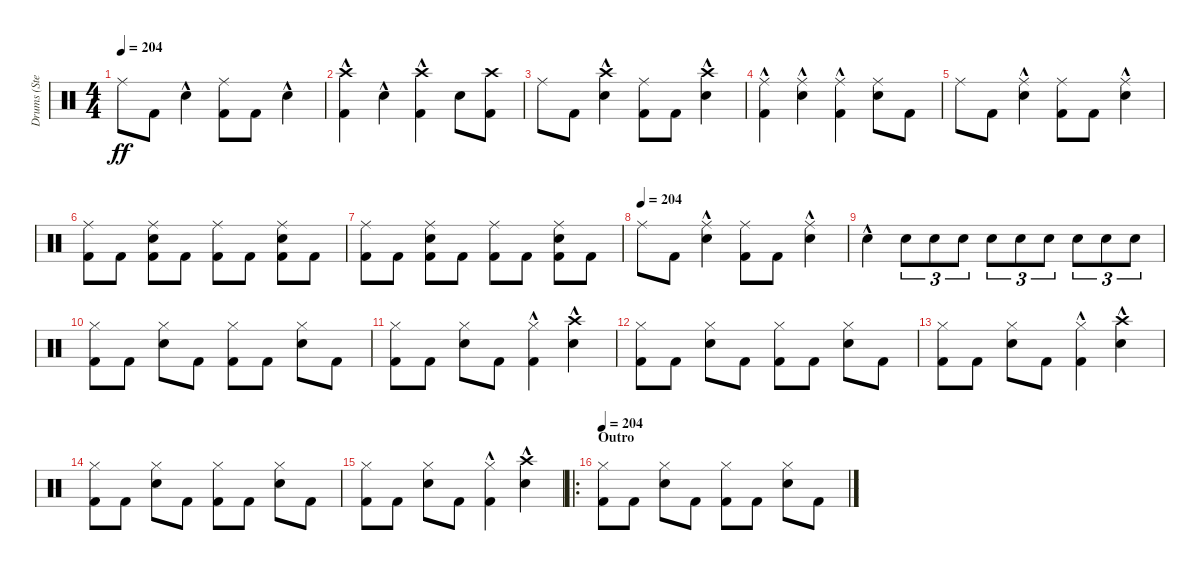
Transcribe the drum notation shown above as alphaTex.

\track ("Drums (Steven)" "Drums (Ste") {instrument percussion}
\staff {score}
\articulation defaults
\ts (4 4)
\tempo 204
\clef neutral
\ks c "Ride (middle)".8{dy ff} "Kick (hit) 2".8 "Snare (hit) 2"{hac}.4
("Kick (hit) 2" "Ride (middle)").8 "Kick (hit) 2".8 "Snare (hit) 2"{hac}.4 |
("Kick (hit) 2"{hac} "Crash high (hit)"{hac}).4 "Snare (hit) 2"{hac}.4 ("Kick (hit) 2"{hac} "Crash high (hit)"{hac}).4 "Snare (hit) 2".8 ("Kick (hit) 2" "Crash high (hit)").8 |
"Ride (middle)".8 "Kick (hit) 2".8 ("Snare (hit) 2"{hac} "Crash high (hit)"{hac}).4 ("Kick (hit) 2" "Ride (middle)").8 "Kick (hit) 2".8 ("Snare (hit) 2"{hac} "Crash high (hit)"{hac}).4 |
("Kick (hit) 2"{hac} "Ride (middle)"{hac}).4 ("Snare (hit) 2"{hac} "Ride (middle)"{hac}).4 ("Kick (hit) 2"{hac} "Ride (middle)"{hac}).4 ("Snare (hit) 2" "Ride (middle)").8 "Kick (hit) 2".8 |
"Ride (middle)".8 "Kick (hit) 2".8 ("Snare (hit) 2"{hac} "Ride (middle)"{hac}).4 ("Kick (hit) 2" "Ride (middle)").8 "Kick (hit) 2".8 ("Snare (hit) 2"{hac} "Ride (middle)"{hac}).4 |
("Kick (hit) 2" "Ride (middle)").8 "Kick (hit) 2".8 ("Kick (hit) 2" "Snare (hit) 2" "Ride (middle)").8 "Kick (hit) 2".8 ("Kick (hit) 2" "Ride (middle)").8 "Kick (hit) 2".8 ("Kick (hit) 2" "Snare (hit) 2" "Ride (middle)").8 "Kick (hit) 2".8 |
("Kick (hit) 2" "Ride (middle)").8 "Kick (hit) 2".8 ("Kick (hit) 2" "Snare (hit) 2" "Ride (middle)").8 "Kick (hit) 2".8 ("Kick (hit) 2" "Ride (middle)").8 "Kick (hit) 2".8 ("Kick (hit) 2" "Snare (hit) 2" "Ride (middle)").8 "Kick (hit) 2".8 |
\tempo (204)
"Ride (middle)".8 "Kick (hit) 2".8 ("Snare (hit) 2"{hac} "Ride (middle)"{hac}).4 ("Kick (hit) 2" "Ride (middle)").8 "Kick (hit) 2".8 ("Snare (hit) 2"{hac} "Ride (middle)"{hac}).4 |
"Electric Snare (hit)"{hac}.4 "Snare (hit) 2".8{tu (3 2)} "Snare (hit) 2".8{tu (3 2)} "Snare (hit) 2".8{tu (3 2)} "Snare (hit) 2".8{tu (3 2)} "Snare (hit) 2".8{tu (3 2)} "Snare (hit) 2".8{tu (3 2)} "Snare (hit) 2".8{tu (3 2)} "Snare (hit) 2".8{tu (3 2)} "Snare (hit) 2".8{tu (3 2)} |
("Kick (hit) 2" "Hi-Hat (closed)").8 "Kick (hit) 2".8 ("Snare (hit) 2" "Hi-Hat (closed)").8 "Kick (hit) 2".8 ("Kick (hit) 2" "Hi-Hat (closed)").8 "Kick (hit) 2".8 ("Snare (hit) 2" "Hi-Hat (closed)").8 "Kick (hit) 2".8 |
("Kick (hit) 2" "Hi-Hat (closed)").8 "Kick (hit) 2".8 ("Snare (hit) 2" "Hi-Hat (closed)").8 "Kick (hit) 2".8 ("Kick (hit) 2"{hac} "Hi-Hat (closed)"{hac}).4 ("Snare (hit) 2"{hac} "Crash high (hit)"{hac}).4 |
("Kick (hit) 2" "Hi-Hat (closed)").8 "Kick (hit) 2".8 ("Snare (hit) 2" "Hi-Hat (closed)").8 "Kick (hit) 2".8 ("Kick (hit) 2" "Hi-Hat (closed)").8 "Kick (hit) 2".8 ("Snare (hit) 2" "Hi-Hat (closed)").8 "Kick (hit) 2".8 |
("Kick (hit) 2" "Hi-Hat (closed)").8 "Kick (hit) 2".8 ("Snare (hit) 2" "Hi-Hat (closed)").8 "Kick (hit) 2".8 ("Kick (hit) 2"{hac} "Hi-Hat (closed)"{hac}).4 ("Snare (hit) 2"{hac} "Crash high (hit)"{hac}).4 |
("Kick (hit) 2" "Hi-Hat (closed)").8 "Kick (hit) 2".8 ("Snare (hit) 2" "Hi-Hat (closed)").8 "Kick (hit) 2".8 ("Kick (hit) 2" "Hi-Hat (closed)").8 "Kick (hit) 2".8 ("Snare (hit) 2" "Hi-Hat (closed)").8 "Kick (hit) 2".8 |
("Kick (hit) 2" "Hi-Hat (closed)").8 "Kick (hit) 2".8 ("Snare (hit) 2" "Hi-Hat (closed)").8 "Kick (hit) 2".8 ("Kick (hit) 2"{hac} "Hi-Hat (closed)"{hac}).4 ("Snare (hit) 2"{hac} "Crash high (hit)"{hac}).4 |
\ro
\section ("" "Outro")
\tempo 204
("Kick (hit) 2" "Hi-Hat (closed)").8 "Kick (hit) 2".8 ("Snare (hit) 2" "Hi-Hat (closed)").8 "Kick (hit) 2".8 ("Kick (hit) 2" "Hi-Hat (closed)").8 "Kick (hit) 2".8 ("Snare (hit) 2" "Hi-Hat (closed)").8 "Kick (hit) 2".8
